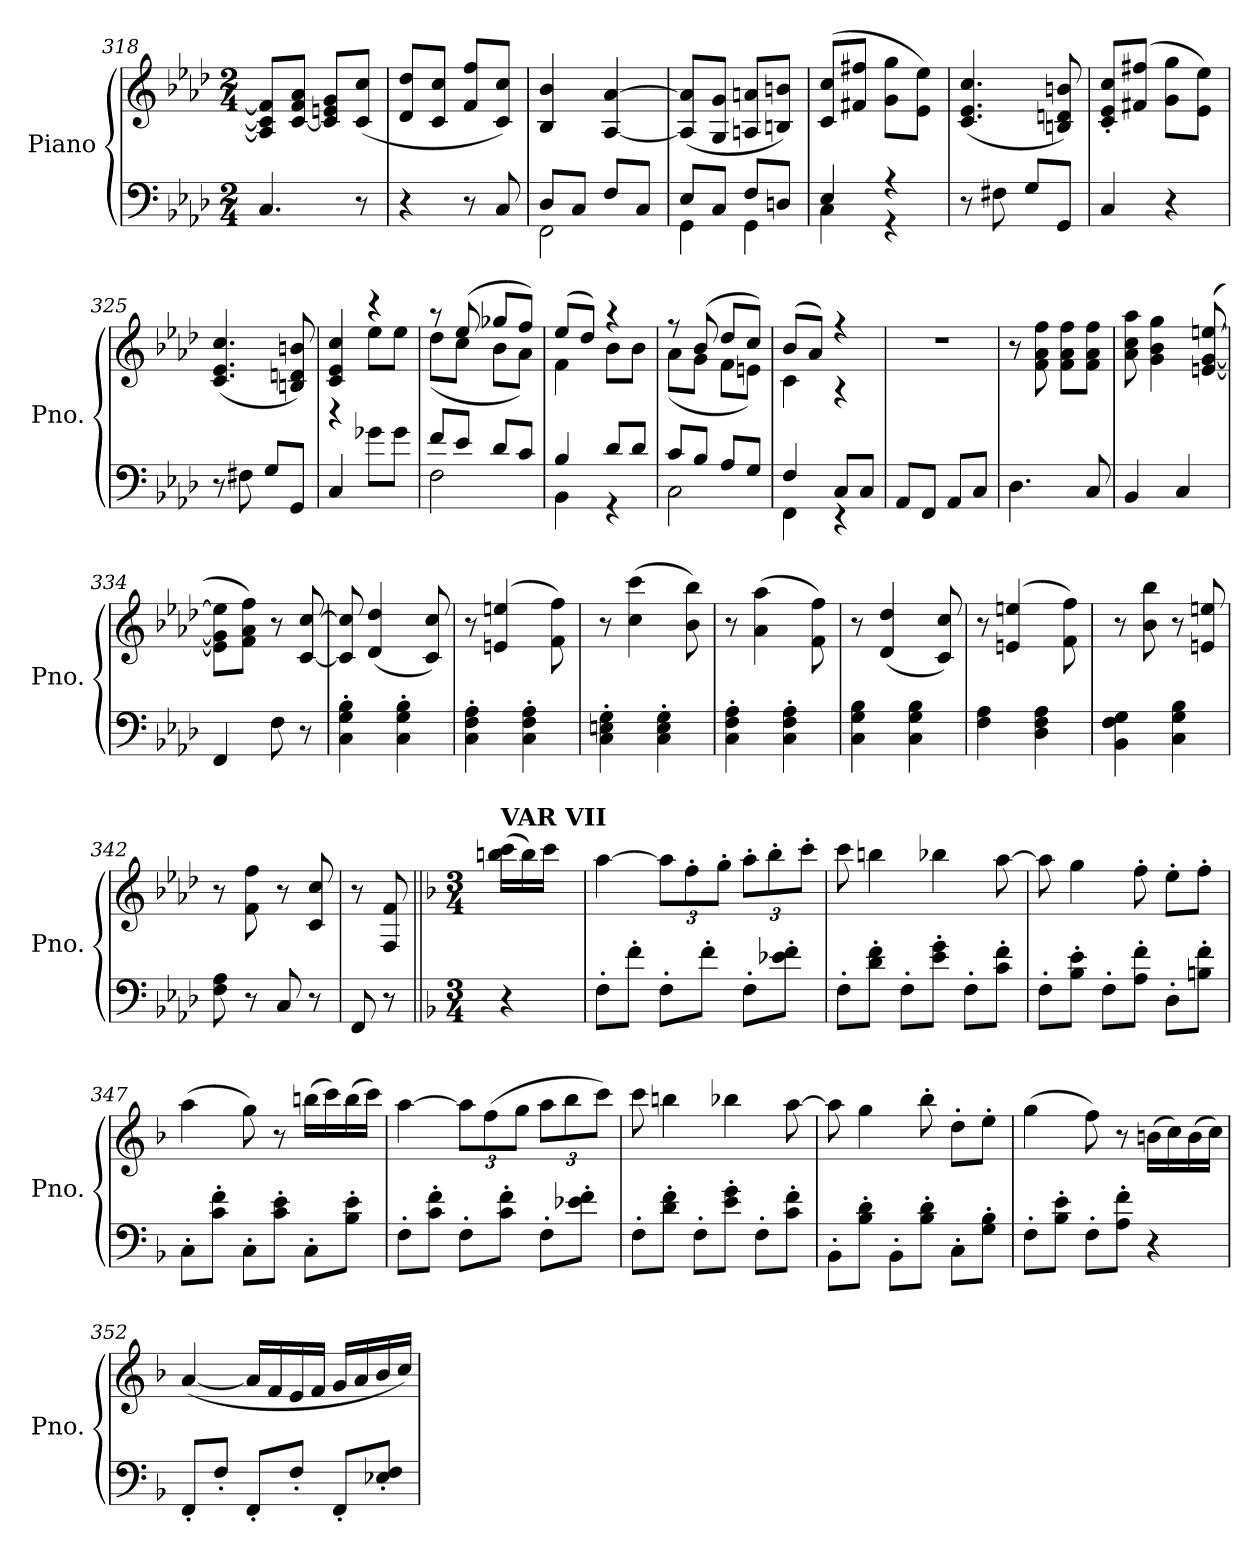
**kern	**kern
*part1	*part1
*staff2	*staff1
*I"Piano	*
*I'Pno.	*
*clefF4	*clefG2
*k[b-e-a-d-]	*k[b-e-a-d-]
*f:	*f:
*M2/4	*M2/4
=318	=318
4.C/	8A-/] 8c/] 8f/]L
.	[8c/ 8f/ 8a-/J
.	8c/] 8en/ 8g/L
8r	(<8c/ 8cc/J
=319	=319
4r	8d-/ 8dd-/L
.	8c/ 8cc/J
8r	8f/ 8ff/L
8C/	8c/ 8cc/J)
=320	=320
*^	*
8D-/L	2FF\	4B-/ 4b-/
8C/J	.	.
8F/L	.	[4A-/ [4a-/
8C/J	.	.
!!LO:LB:g=z
=321	=321	=321
8E-/L	4GG\	(<8A-/] 8a-/]L
8C/J	.	8G/ 8g/J
8F/L	4GG\	8An/ 8an/L
8Dn/J	.	8Bn/ 8bn/J)
=322	=322	=322
4E-/	4C\	(>8c/ 8cc/L
.	.	8f#X/ 8ff#X/J
4r	4r	8g\ 8gg\L
.	.	8e-\ 8ee-\J)
*v	*v	*
=323	=323
8r	(<4.c/ 4.e-/ 4.cc/
8F#X\	.
8G/L	.
8GG/J	8Bn/ 8dn/ 8bn/)
=324	=324
4C/	8c/' 8e-/' 8cc/'L
.	(>8f#X/ 8ff#X/J
4r	8g\ 8gg\L
.	8e-\ 8ee-\J)
=325	=325
8r	(<4.c/ 4.e-/ 4.cc/
8F#X\	.
8G/L	.
8GG/J	8Bn/ 8dn/ 8bn/)
=326	=326
*	*^
4C/	4c/ 4e-/ 4cc/	4r
8g-X\L	4r	8ee-\L
8g-\J	.	8ee-\J
=327	=327	=327
*^	*	*
8f/L	2F\	8r	(<8dd-\L
8e-/J	.	(>8ee-/	8cc\J
8d-/L	.	8gg-X/L	8b-\L
8c/J	.	8ff/J)	8a-\J)
=328	=328	=328	=328
4B-/	4BB-\	(>8ee-/L	4f\
.	.	8dd-/J)	.
8d-/L	4r	4r	8b-\L
8d-/J	.	.	8b-\J
!!LO:LB:g=z	!!
=329	=329	=329	=329
8c/L	2C\	8r	(<8a-\L
8B-/J	.	(>8b-/	8g\J
8A-/L	.	8dd-/L	8f\L
8G/J	.	8cc/J)	8en\J)
=330	=330	=330	=330
4F/	4FF\	(>8b-/L	4c\
.	.	8a-/J)	.
8C/L	4r	4r	4r
8C/J	.	.	.
*v	*v	*	*
*	*v	*v
=331	=331
8AA-/L	2r
8FF/J	.
8AA-/L	.
8C/J	.
=332	=332
4.D-\	8r
.	8f\ 8a-\ 8ff\
.	8f\ 8a-\ 8ff\L
8C/	8f\ 8a-\ 8ff\J
=333	=333
4BB-/	8a-\ 8cc\ 8aa-\
.	4g\ 4b-\ 4gg\
4C/	.
.	(<[8en/ [8g/ [8een/
=334	=334
4FF/	8e\] 8g\] 8ee\]L
.	8f\ 8a-\ 8ff\J)
8F\	8r
8r	[8c/ [8cc/
=335	=335
4C\' 4G\' 4B-\'	8c/] 8cc/]
.	(<4d-/ 4dd-/
4C\' 4G\' 4B-\'	.
.	8c/ 8cc/)
=336	=336
4C\' 4F\' 4A-\'	8r
.	(>4en/ 4een/
4C\' 4F\' 4A-\'	.
.	8f\ 8ff\)
=337	=337
4C\' 4En\' 4G\'	8r
.	(>4cc\ 4ccc\
4C\' 4E\' 4G\'	.
.	8b-\ 8bb-\)
!!LO:LB:g=z
=338	=338
4C\' 4F\' 4A-\'	8r
.	(>4a-\ 4aa-\
4C\' 4F\' 4A-\'	.
.	8f\ 8ff\)
=339	=339
4C\ 4G\ 4B-\	8r
.	(<4d-/ 4dd-/
4C\ 4G\ 4B-\	.
.	8c/ 8cc/)
=340	=340
4F\ 4A-\	8r
.	(>4en/ 4een/
4D-\ 4F\ 4A-\	.
.	8f\ 8ff\)
=341	=341
4BB-\ 4F\ 4G\	8r
.	8b-\ 8bb-\
4C\ 4G\ 4B-\	8r
.	8en/ 8een/
=342	=342
8F\ 8A-\	8r
8r	8f\ 8ff\
8C/	8r
8r	8c/ 8cc/
=343	=343
8FF/	8r
8r	8F/ 8f/
=343X7||	=343X7||
*k[b-]	*k[b-]
*F:	*F:
*M3/4	*M3/4
!	!LO:TX:a:B:t=VAR VII
4r	(>16bbn\ 16ccc\LL
.	16bb\)
.	16ccc\JJ
.	16ryy
!!LO:LB:g=z
=344	=344
8F'\L	[4aa\
8f'\J	.
*	*Xbrackettup
8F'\L	12aa\L]
.	12ff'\
8f'\J	.
.	12gg'\J
8F'\L	12aa'\L
.	12bb-'\
8e-X\' 8f\'J	.
.	12ccc'\J
=345	=345
8F'\L	8ccc\
8d\' 8f\'J	4bbn\
8F'\L	.
8e\' 8g\'J	4bb-X\
8F'\L	.
8c\' 8f\'J	[8aa\
=346	=346
8F'\L	8aa\]
8B-\' 8e\'J	4gg\
8F'\L	.
8A\' 8f\'J	8ff'\
8D'\L	8ee'\L
8Bn\' 8f\'J	8ff'\J
=347	=347
8C'\L	(>4aa\
8c\' 8f\'J	.
8C'\L	8gg\)
8c\' 8e\'J	8r
8C'\L	(>16bbn\LL
.	16ccc\)
8B-\' 8e\'J	(>16bb\
.	16ccc\JJ)
=348	=348
8F'\L	[4aa\
8c\' 8f\'J	.
8F'\L	12aa\L]
.	(>12ff\
8c\' 8f\'J	.
.	12gg\J
8F'\L	12aa\L
.	12bb-\
8e-X\' 8f\'J	.
.	12ccc\J)
!!LO:PB:g=z
=349	=349
8F'\L	8ccc\
8d\' 8f\'J	4bbn\
8F'\L	.
8e\' 8g\'J	4bb-X\
8F'\L	.
8c\' 8f\'J	[8aa\
=350	=350
8BB-'\L	8aa\]
8B-\' 8d\'J	4gg\
8BB-'\L	.
8B-\' 8d\'J	8bb-'\
8C'\L	8dd'\L
8G\' 8B-\'J	8ee'\J
=351	=351
8F'\L	(>4gg\
8B-\' 8e\'J	.
8F'\L	8ff\)
8A\' 8f\'J	8r
4r	(>16bn\LL
.	16cc\)
.	(>16b\
.	16cc\JJ)
=352	=352
8FF'/L	(<[4a/
8F'/J	.
8FF'/L	16a/LL]
.	16f/
8F'/J	16e/
.	16f/JJ
8FF'/L	16g/LL
.	16a/
8E-X/' 8F/'J	16b-/
.	16cc/JJ)
=	=
*-	*-
